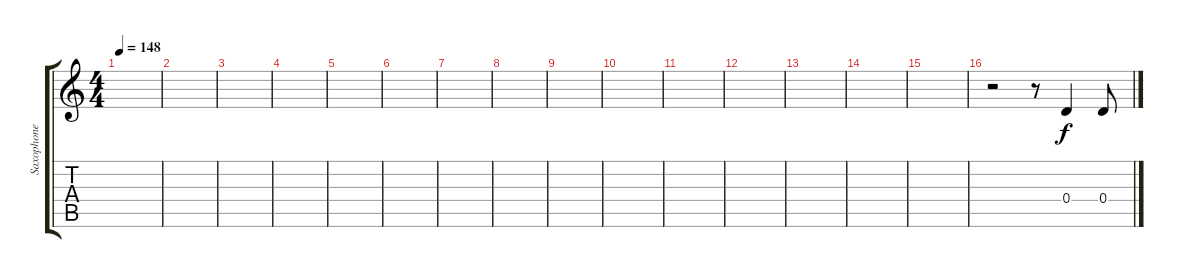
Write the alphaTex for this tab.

\track ("Saxophone" "Saxophone") {instrument altosax}
\staff {score tabs}
\tuning (E5 B4 G4 D4 A3 E3) {hide}
\ts (4 4)
\tempo 148
\clef g2
\ks c
|
|
|
|
|
|
|
|
|
|
|
|
|
|
|
r.2 r.8 0.4.4{volume 16} 0.4.8
